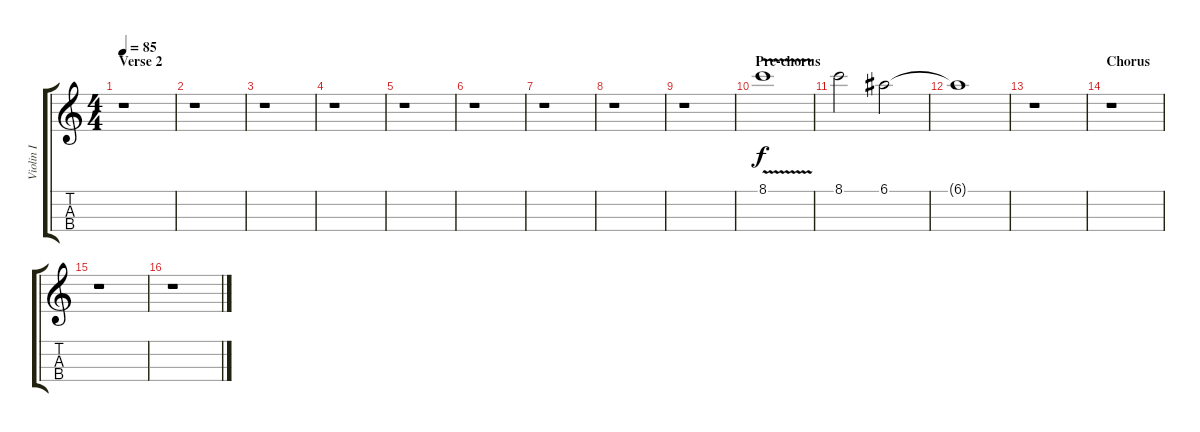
\track ("Violin I" "Violin I") {instrument violin}
\staff {score tabs}
\tuning (E5 A4 D4 G3) {hide}
\ts (4 4)
\section ("" "Verse 2")
\tempo 85
\clef g2
\ks c
r.1{dy f} |
r.1 |
r.1 |
r.1 |
r.1 |
r.1 |
r.1 |
r.1 |
r.1 |
\section ("" "Pre-chorus")
8.1{v}.1{volume 6} |
8.1.2 6.1.2 |
6.1{t}.1 |
r.1 |
\section ("" "Chorus")
r.1 |
r.1 |
r.1
